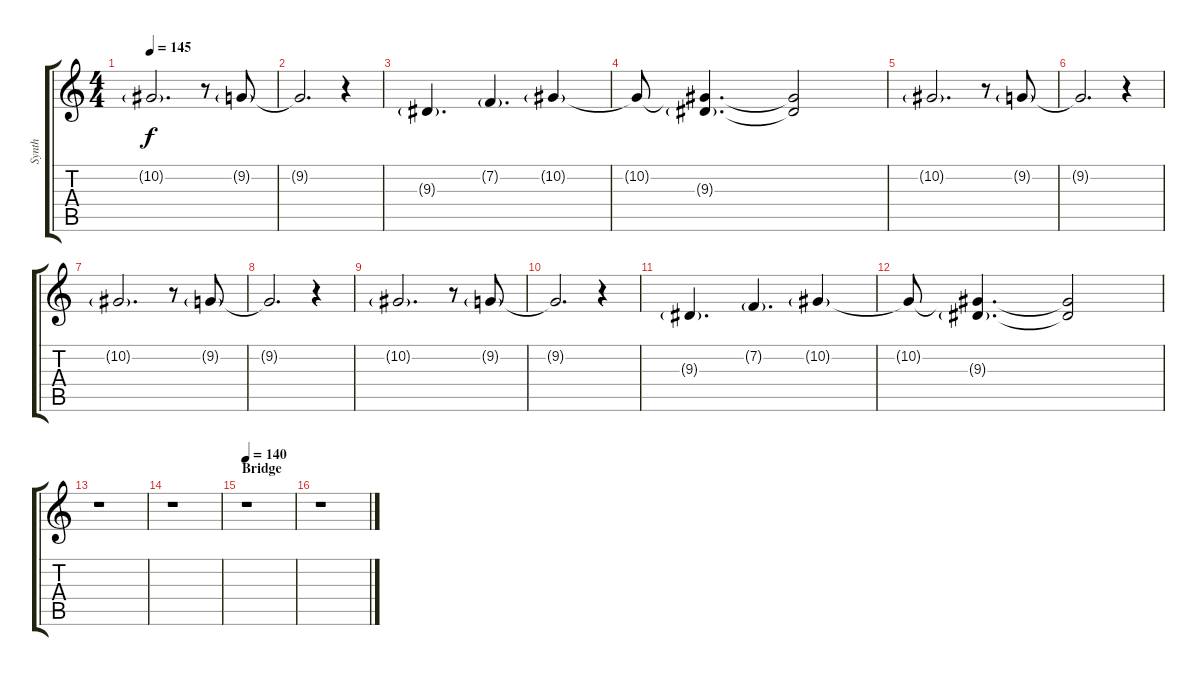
\track ("Synth" "Synth") {instrument lead4chiff}
\staff {score tabs}
\tuning (Eb4 Bb3 Gb3 Db3 Ab2 Eb2) {hide}
\ts (4 4)
\tempo 145
\clef g2
\ks c
10.2{g}.2{d dy f} r.8 9.2{g}.8 |
9.2{t}.2{d} r.4 |
9.3{g}.4{d} 7.2{g}.4{d} 10.2{g}.4 |
10.2{t}.8 (10.2{t} 9.3{g}).4{d} (10.2{t} 9.3{t}).2 |
10.2{g}.2{d} r.8 9.2{g}.8 |
9.2{t}.2{d} r.4 |
10.2{g}.2{d} r.8 9.2{g}.8 |
9.2{t}.2{d} r.4 |
10.2{g}.2{d} r.8 9.2{g}.8 |
9.2{t}.2{d} r.4 |
9.3{g}.4{d} 7.2{g}.4{d} 10.2{g}.4 |
10.2{t}.8 (10.2{t} 9.3{g}).4{d} (10.2{t} 9.3{t}).2 |
r.1 |
r.1 |
\section ("" "Bridge")
\tempo 140
r.1 |
r.1
